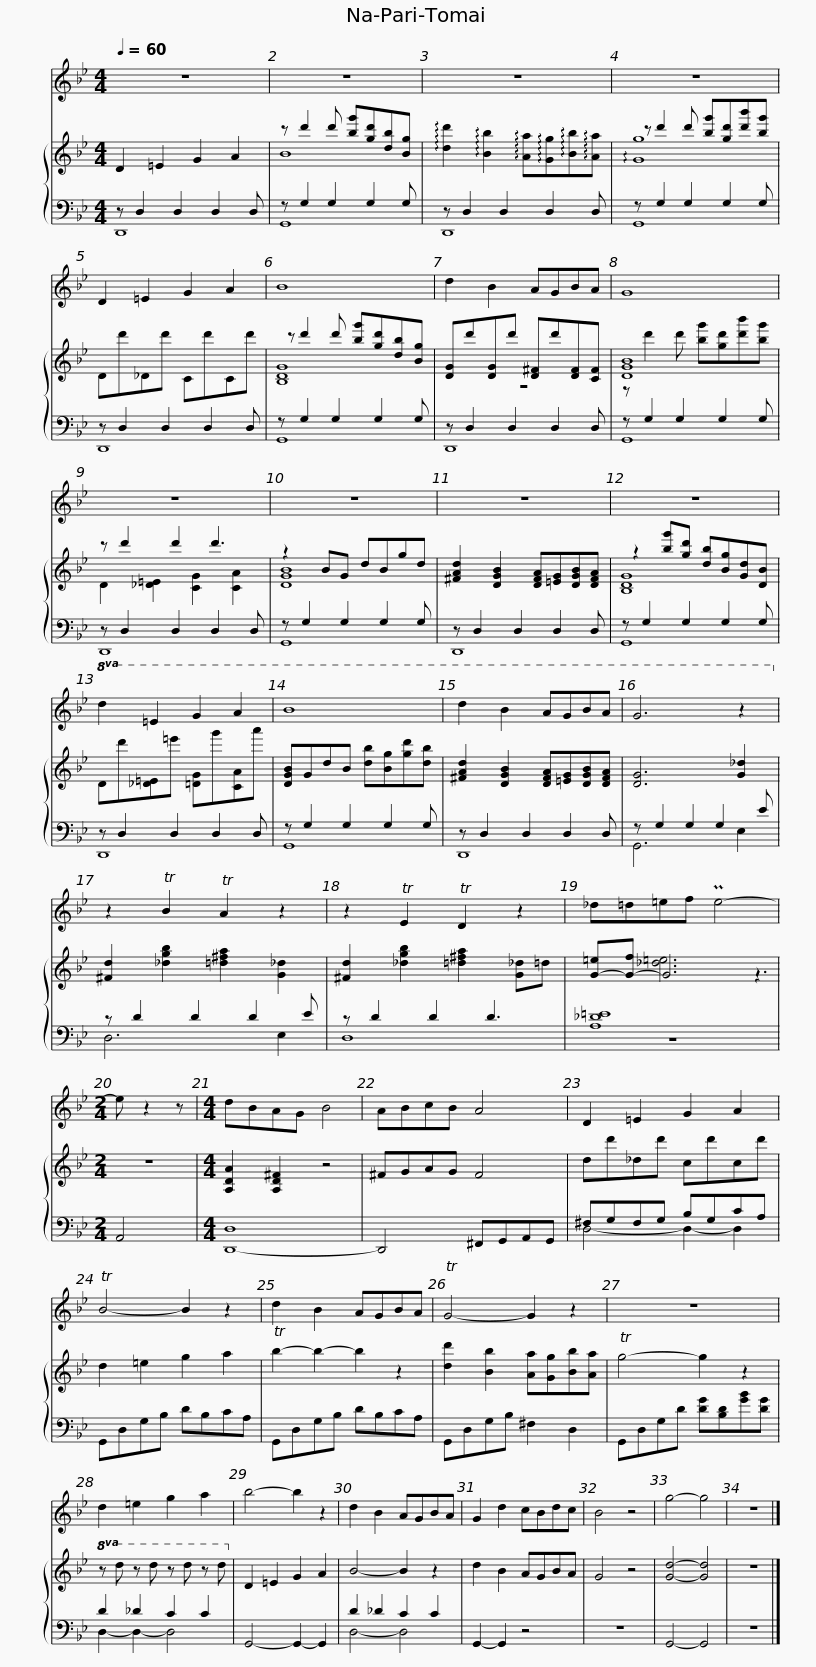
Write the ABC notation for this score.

X:1
%%score 1 { ( 2 5 6 7 ) | ( 3 4 ) }
L:1/8
Q:1/4=60
M:4/4
I:linebreak $
K:Bb
V:1 treble
V:2 treble
V:5 treble
V:6 treble
V:7 treble
V:3 bass
V:4 bass
V:1
 z8 | z8 | z8 |$ z8 | D2 =E2 G2 A2 | %5
 B8 | d2 B2 AGBA |$ G8 | z8 | z8 | %10
 z8 |$ z8 |!8va(! d2 =e2 g2 a2 | b8 | d'2 b2 agba |$ %15
 g6 z2!8va)! | z2 TB2 TA2 z2 | z2 TE2 TD2 z2 | _d=d=ef Pe4- |[M:2/4] e z2 z |$ %20
[M:4/4] dBAG B4 | ABcB A4 | D2 =E2 G2 A2 | TB4- B2 z2 |$ d2 B2 AGBA | %25
 TG4- G2 z2 | z8 | d2 =e2 g2 a2 | b4- b2 z2 |$ d2 B2 AGBA | %30
 G2 d2 cBdc | B4 z4 | g4- g4 | z8 |] %34
V:2
 D2 =E2 G2 A2 | z d'2 d' [bg'][gd'][db][Bg] | !arpeggio![dd']2 !arpeggio![Bb]2 !arpeggio![Aa]!arpeggio![Gg]!arpeggio![Bb]!arpeggio![Aa] |$ !arpeggio!G8 | Dd'_Dd' Cd'Cd' | %5
 B,8 | [DG]d'[DG]d' [D^F]d'[DF][CF] |$ [DGB]8 | z d'2 d'2 d'3 | z2 BG dBgd | %10
 [^FAd]2 [DGB]2 [DFA][=EG][DGB][DFA] |$ [B,D]8 | Dd'[_D=E]=e' [=DG]g'[CA]a' | [DGB]GdB [db][Bg][gd'][db] | [^FAd]2 [DGB]2 [DFA][=EG][DGB][DFA] |$ %15
 [DG]6 [G_d]2 | [^Fd]2 [_dgb]2 [=d^fa]2 [G_d]2 | [^Fd]2 [_dgb]2 [=d^fa]2 [G-_d]=d | [G-=e][G-f] G6 |[M:2/4] z4 |$ %20
[M:4/4] [A,DA]2 [A,D^F]2 z4 | ^FGAG F4 | dd'_dd' cd'cd' | d2 =e2 g2 a2 |$ Tb2- b2- b2 z2 | %25
 [dd']2 [Bb]2 [Aa][Gg][Bb][Aa] | Tg4- g2 z2 |!8va(! z d' z d' z d' z d'!8va)! | D2 =E2 G2 A2 |$ B4- B2 z2 | %30
 d2 B2 AGBA | G4 z4 | [Gd]4- [Gd]4 | z8 |] %34
V:3
 z D,2 D,2 D,2 D, | z G,2 G,2 G,2 G, | z D,2 D,2 D,2 D, |$ z G,2 G,2 G,2 G, | z D,2 D,2 D,2 D, | %5
 z G,2 G,2 G,2 G, | z D,2 D,2 D,2 D, |$ z G,2 G,2 G,2 G, | z D,2 D,2 D,2 D, | z G,2 G,2 G,2 G, | %10
 z D,2 D,2 D,2 D, |$ z G,2 G,2 G,2 G, | z D,2 D,2 D,2 D, | z G,2 G,2 G,2 G, | z D,2 D,2 D,2 D, |$ %15
 z G,2 G,2 G,2 E | z D2 D2 D2 E | z D2 D2 D3 | [A,_D=E]8 |[M:2/4] A,,4 |$ %20
[M:4/4] [D,,-D,]8 | D,,4 ^F,,G,,A,,G,, | ^F,G,F,G, B,G,CA, | G,,D,G,B, DB,CA, |$ G,,D,G,B, DB,CA, | %25
 G,,D,G,B, ^F,2 D,2 | G,,D,G,D [DG][B,D][GB][DG] | D2 _D2 C2 C2 | G,,4- G,,2- G,,2 |$ D2 _D2 C2 C2 | %30
 G,,2- G,,2 z4 | z8 | G,,4- G,,4 | z8 |] %34
V:4
 D,,8 | G,,8 | D,,8 |$ G,,8 | D,,8 | %5
 G,,8 | D,,8 |$ G,,8 | D,,8 | G,,8 | %10
 D,,8 |$ G,,8 | D,,8 | G,,8 | D,,8 |$ %15
 G,,6 E,2 | D,6 E,2 | D,8 | z8 |[M:2/4] x4 |$ %20
[M:4/4] x8 | x8 | D,4- D,2- D,2 | x8 |$ x8 | %25
 x8 | x8 | D,2- D,2- D,4 | x8 |$ D,4- D,4 | %30
 x8 | x8 | x8 | x8 |] %34
V:5
 x8 | B8 | x8 |$ z d'2 d' [bg'][gd'][d'b'][bg'] | x8 | %5
 x8 | x8 |$ x8 | D2 [_D=E]2 [CG]2 [CA]2 | x8 | %10
 x8 |$ z2 [bg'][gd'] [db][Bg][Gd][DB] | x8 | x8 | x8 |$ %15
 x8 | x8 | x8 | x8 |[M:2/4] x4 |$ %20
[M:4/4] x8 | x8 | x8 | x8 |$ x8 | %25
 x8 | x8 |!8va(! x8!8va)! | x8 |$ x8 | %30
 x8 | x8 | x8 | x8 |] %34
V:6
 x8 | x8 | x8 |$ g8 | x8 | %5
 z d'2 d' [bg'][gd'][db][Bg] | z8 |$ x8 | x8 | x8 | %10
 x8 |$ G8 | x8 | x8 | x8 |$ %15
 x8 | x8 | x8 | x5 z3 |[M:2/4] x4 |$ %20
[M:4/4] x8 | x8 | x8 | x8 |$ x8 | %25
 x8 | x8 |!8va(! x8!8va)! | x8 |$ x8 | %30
 x8 | x8 | x8 | x8 |] %34
V:7
 x8 | x8 | x8 |$ x8 | x8 | %5
 [DG]8 | x8 |$ z d'2 d' [bg'][gd'][d'b'][bg'] | x8 | [DGB]8 | %10
 x8 |$ x8 | x8 | x8 | x8 |$ %15
 x8 | x8 | x8 | x2 [_d=e]6 |[M:2/4] x4 |$ %20
[M:4/4] x8 | x8 | x8 | x8 |$ x8 | %25
 x8 | x8 |!8va(! x8!8va)! | x8 |$ x8 | %30
 x8 | x8 | x8 | x8 |] %34
